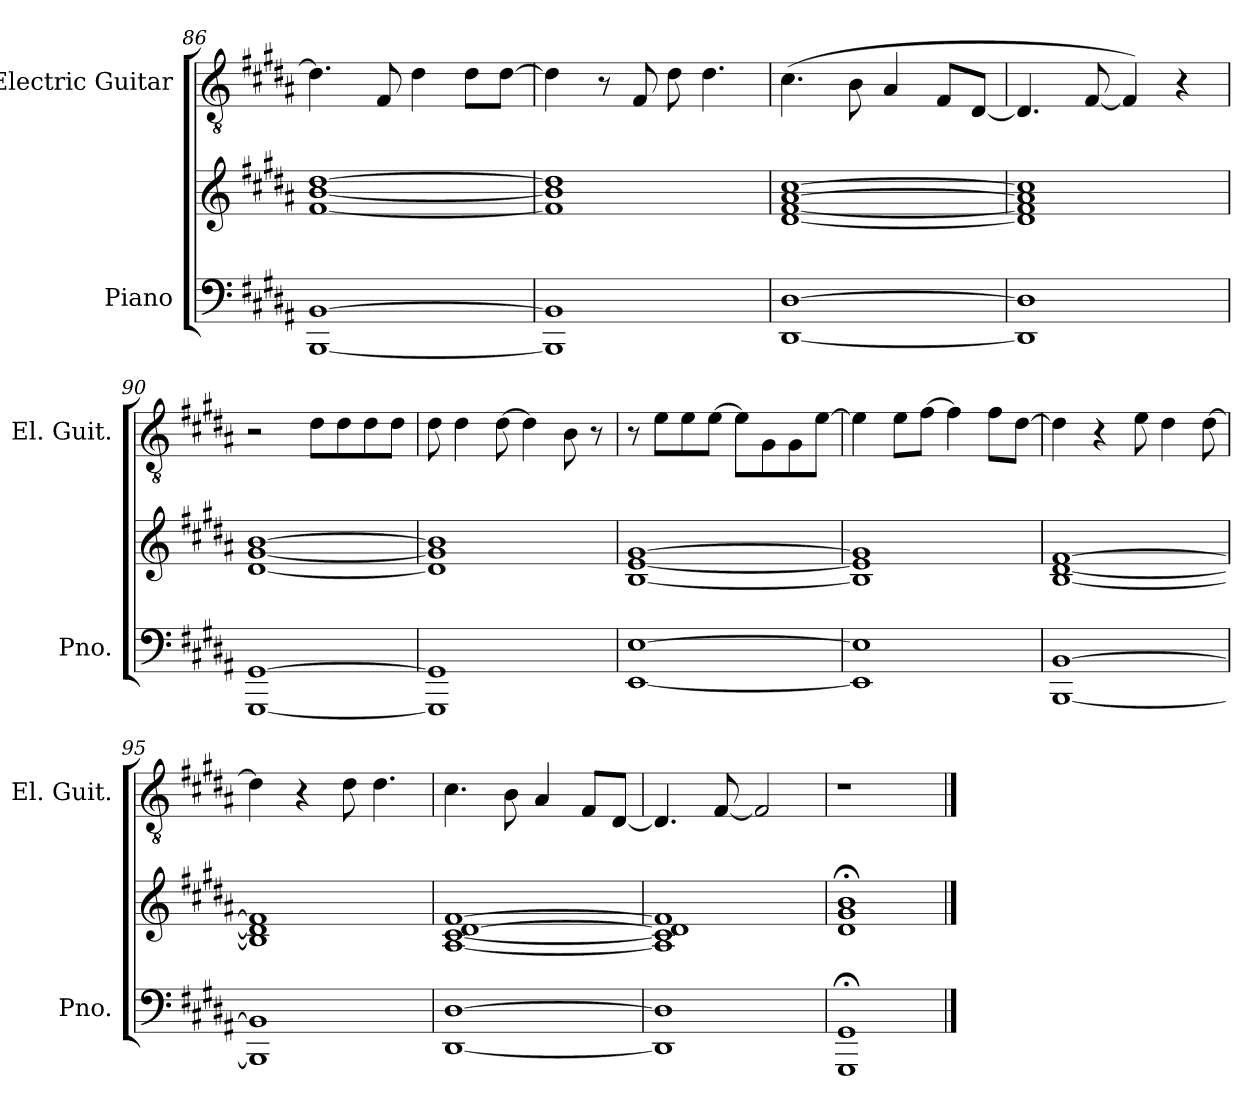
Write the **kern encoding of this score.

**kern	**kern	**kern
*part2	*part2	*part1
*staff3	*staff2	*staff1
*I"Piano	*	*I"Electric Guitar
*I'Pno.	*	*I'El. Guit.
!!LO:PB:g=z
*clefF4	*clefG2	*clefGv2
*k[f#c#g#d#a#]	*k[f#c#g#d#a#]	*k[f#c#g#d#a#]
=86	=86	=86
[1BBB [1BB	[1f# [1b [1dd#	4.d#\]
.	.	8F#/
.	.	4d#\
.	.	8d#\L
.	.	[8d#\J
=87	=87	=87
1BBB] 1BB]	1f#] 1b] 1dd#]	4d#\]
.	.	8r
.	.	8F#/
.	.	8d#\
.	.	4.d#\
=88	=88	=88
[1DD# [1D#	[1d# [1f# [1a# [1cc#	(4.c#\
.	.	8B\
.	.	4A#/
.	.	8F#/L
.	.	[8D#/J
=89	=89	=89
1DD#] 1D#]	1d#] 1f#] 1a#] 1cc#]	4.D#/]
.	.	[8F#/
.	.	4F#/])
.	.	4r
=90	=90	=90
[1GGG# [1GG#	[1d# [1g# [1b	2r
.	.	8d#\L
.	.	8d#\
.	.	8d#\
.	.	8d#\J
=91	=91	=91
1GGG#] 1GG#]	1d#] 1g#] 1b]	8d#\
.	.	4d#\
.	.	[8d#\
.	.	4d#\]
.	.	8B\
.	.	8r
!!LO:LB:g=z
=92	=92	=92
[1EE [1E	[1B [1e [1g#	8r
.	.	8e\L
.	.	8e\
.	.	[8e\J
.	.	8e\L]
.	.	8G#\
.	.	8G#\
.	.	[8e\J
=93	=93	=93
1EE] 1E]	1B] 1e] 1g#]	4e\]
.	.	8e\L
.	.	[8f#\J
.	.	4f#\]
.	.	8f#\L
.	.	[8d#\J
=94	=94	=94
[1BBB [1BB	[1B [1d# [1f#	4d#\]
.	.	4r
.	.	8e\
.	.	4d#\
.	.	[8d#\
=95	=95	=95
1BBB] 1BB]	1B] 1d#] 1f#]	4d#\]
.	.	4r
.	.	8d#\
.	.	4.d#\
=96	=96	=96
[1DD# [1D#	[1A# [1c# [1d# [1f#	4.c#\
.	.	8B\
.	.	4A#/
.	.	8F#/L
.	.	[8D#/J
=97	=97	=97
1DD#] 1D#]	1A#] 1c#] 1d#] 1f#]	4.D#/]
.	.	[8F#/
.	.	2F#/]
!!LO:LB:g=z
=98	=98	=98
1GGG#;< 1GG#;<	1d#;< 1g#;< 1b;<	1r
==	==	==
*-	*-	*-
